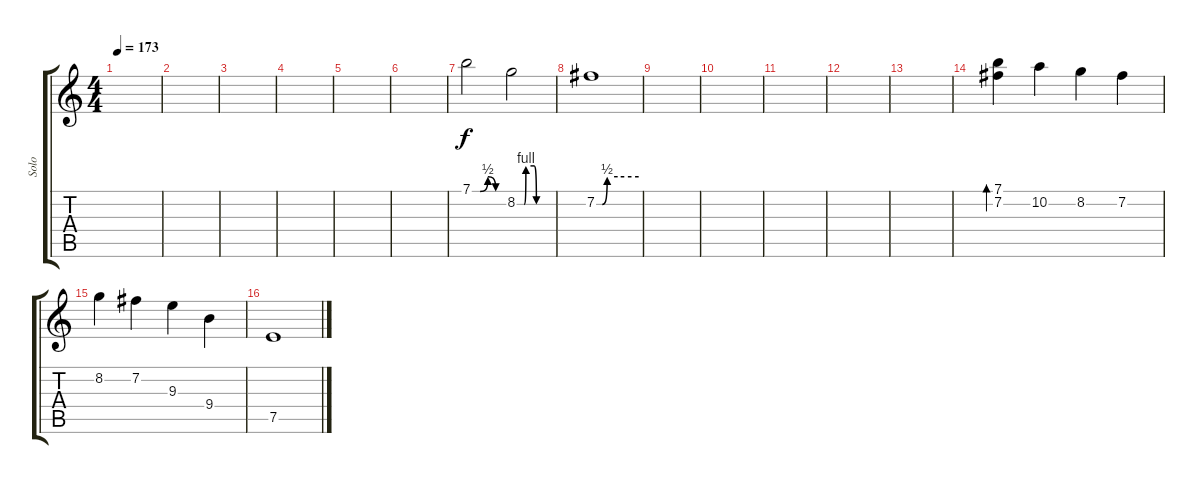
\track ("Solo" "Solo") {instrument acousticguitarsteel}
\staff {score tabs}
\tuning (E4 B3 G3 D3 A2 E2) {hide}
\ts (4 4)
\tempo 173
\clef g2
\ks c
|
|
|
|
|
|
7.1{be (custom 0 0 15 0 30 2 45 0 60 0)}.2 8.2{be (custom 0 0 12 0 15 4 29 4 33 0 37 0 45 0 60 0)}.2 |
7.2{be (custom 0 0 8 0 15 2 30 2 60 2)}.1 |
|
|
|
|
|
(7.1 7.2).4{bd 480} 10.2.4 8.2.4 7.2.4 |
8.2.4 7.2.4 9.3.4 9.4.4 |
7.5.1
